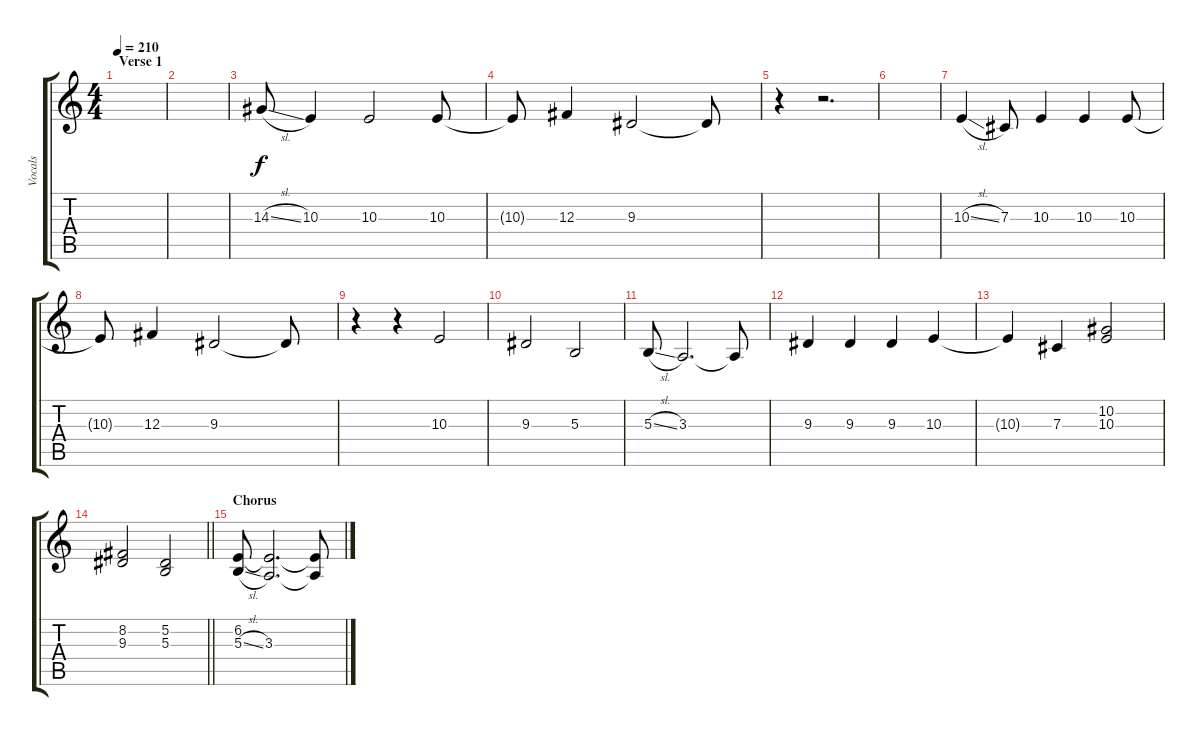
\track ("Vocals" "Vocals") {instrument lead2sawtooth}
\staff {score tabs}
\tuning (Eb4 Bb3 Gb3 Db3 Ab2 Db2) {hide}
\ts (4 4)
\section ("" "Verse 1")
\tempo 210
\clef g2
\ks c
|
|
14.3{sl}.8{volume 16} 10.3.4 10.3.2 10.3.8 |
10.3{t}.8 12.3.4 9.3.2 9.3{t}.8 |
r.4 r.2{d} |
|
10.3{sl}.4 7.3.8 10.3.4 10.3.4 10.3.8 |
10.3{t}.8 12.3.4 9.3.2 9.3{t}.8 |
r.4 r.4 10.3.2 |
9.3.2 5.3.2 |
5.3{sl}.8 3.3.2{d} 3.3{t}.8 |
9.3.4 9.3.4 9.3.4 10.3.4 |
10.3{t}.4 7.3.4 (10.2 10.3).2 |
\barLineRight lightlight
(8.2 9.3).2 (5.2 5.3).2 |
\section ("" "Chorus")
(6.2 5.3{sl}).8 (6.2{t} 3.3).2{d} (6.2{t} 3.3{t}).8
